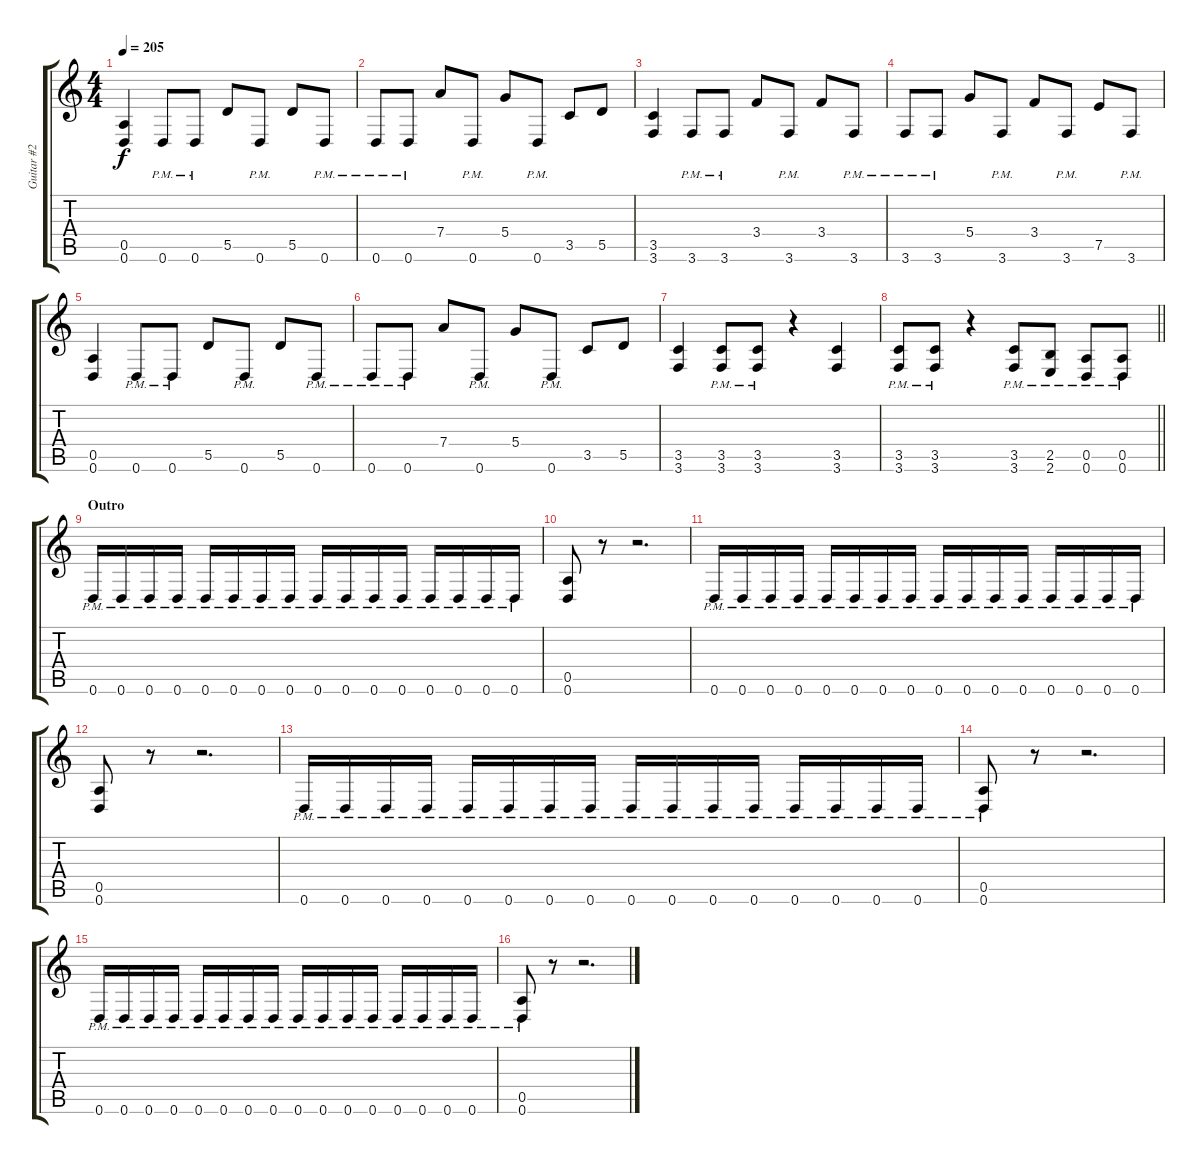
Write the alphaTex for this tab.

\track ("Guitar #2" "Guitar #2") {instrument overdrivenguitar}
\staff {score tabs}
\tuning (E4 B3 G3 D3 A2 D2) {hide}
\ts (4 4)
\tempo 205
\clef g2
\ks c
(0.5 0.6).4{dy f} 0.6{pm}.8 0.6{pm}.8 5.5.8 0.6{pm}.8 5.5.8 0.6{pm}.8 |
0.6{pm}.8 0.6{pm}.8 7.4.8 0.6{pm}.8 5.4.8 0.6{pm}.8 3.5.8 5.5.8 |
(3.5 3.6).4 3.6{pm}.8 3.6{pm}.8 3.4.8 3.6{pm}.8 3.4.8 3.6{pm}.8 |
3.6{pm}.8 3.6{pm}.8 5.4.8 3.6{pm}.8 3.4.8 3.6{pm}.8 7.5.8 3.6{pm}.8 |
(0.5 0.6).4 0.6{pm}.8 0.6{pm}.8 5.5.8 0.6{pm}.8 5.5.8 0.6{pm}.8 |
0.6{pm}.8 0.6{pm}.8 7.4.8 0.6{pm}.8 5.4.8 0.6{pm}.8 3.5.8 5.5.8 |
(3.5 3.6).4 (3.5{pm} 3.6{pm}).8 (3.5{pm} 3.6{pm}).8 r.4 (3.5 3.6).4 |
\barLineRight lightlight
(3.5{pm} 3.6{pm}).8 (3.5{pm} 3.6{pm}).8 r.4 (3.5{pm} 3.6{pm}).8 (2.5{pm} 2.6{pm}).8 (0.5{pm} 0.6{pm}).8 (0.5{pm} 0.6{pm}).8 |
\section ("" "Outro")
0.6{pm}.16 0.6{pm}.16 0.6{pm}.16 0.6{pm}.16 0.6{pm}.16 0.6{pm}.16 0.6{pm}.16 0.6{pm}.16 0.6{pm}.16 0.6{pm}.16 0.6{pm}.16 0.6{pm}.16 0.6{pm}.16 0.6{pm}.16 0.6{pm}.16 0.6{pm}.16 |
(0.5 0.6).8 r.8 r.2{d} |
0.6{pm}.16 0.6{pm}.16 0.6{pm}.16 0.6{pm}.16 0.6{pm}.16 0.6{pm}.16 0.6{pm}.16 0.6{pm}.16 0.6{pm}.16 0.6{pm}.16 0.6{pm}.16 0.6{pm}.16 0.6{pm}.16 0.6{pm}.16 0.6{pm}.16 0.6{pm}.16 |
(0.5 0.6).8 r.8 r.2{d} |
0.6{pm}.16 0.6{pm}.16 0.6{pm}.16 0.6{pm}.16 0.6{pm}.16 0.6{pm}.16 0.6{pm}.16 0.6{pm}.16 0.6{pm}.16 0.6{pm}.16 0.6{pm}.16 0.6{pm}.16 0.6{pm}.16 0.6{pm}.16 0.6{pm}.16 0.6{pm}.16 |
(0.5{pm} 0.6{pm}).8 r.8 r.2{d} |
0.6{pm}.16 0.6{pm}.16 0.6{pm}.16 0.6{pm}.16 0.6{pm}.16 0.6{pm}.16 0.6{pm}.16 0.6{pm}.16 0.6{pm}.16 0.6{pm}.16 0.6{pm}.16 0.6{pm}.16 0.6{pm}.16 0.6{pm}.16 0.6{pm}.16 0.6{pm}.16 |
(0.5{pm} 0.6{pm}).8 r.8 r.2{d}
